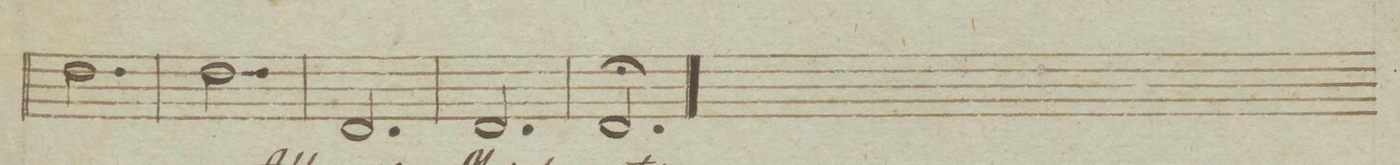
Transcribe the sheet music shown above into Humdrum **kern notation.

**kern	**dynam
*I"Violon e Violoncello.	*
*clefF4	*
*k[b-e-a-d-g-]	*
*M3/4	*
2.F\	.
=48	=48
2.F\	.
=49	=49
2.FF/	.
=50	=50
2.FF/	.
=51	=51
2.FF;/	.
==	==
*-	*-
